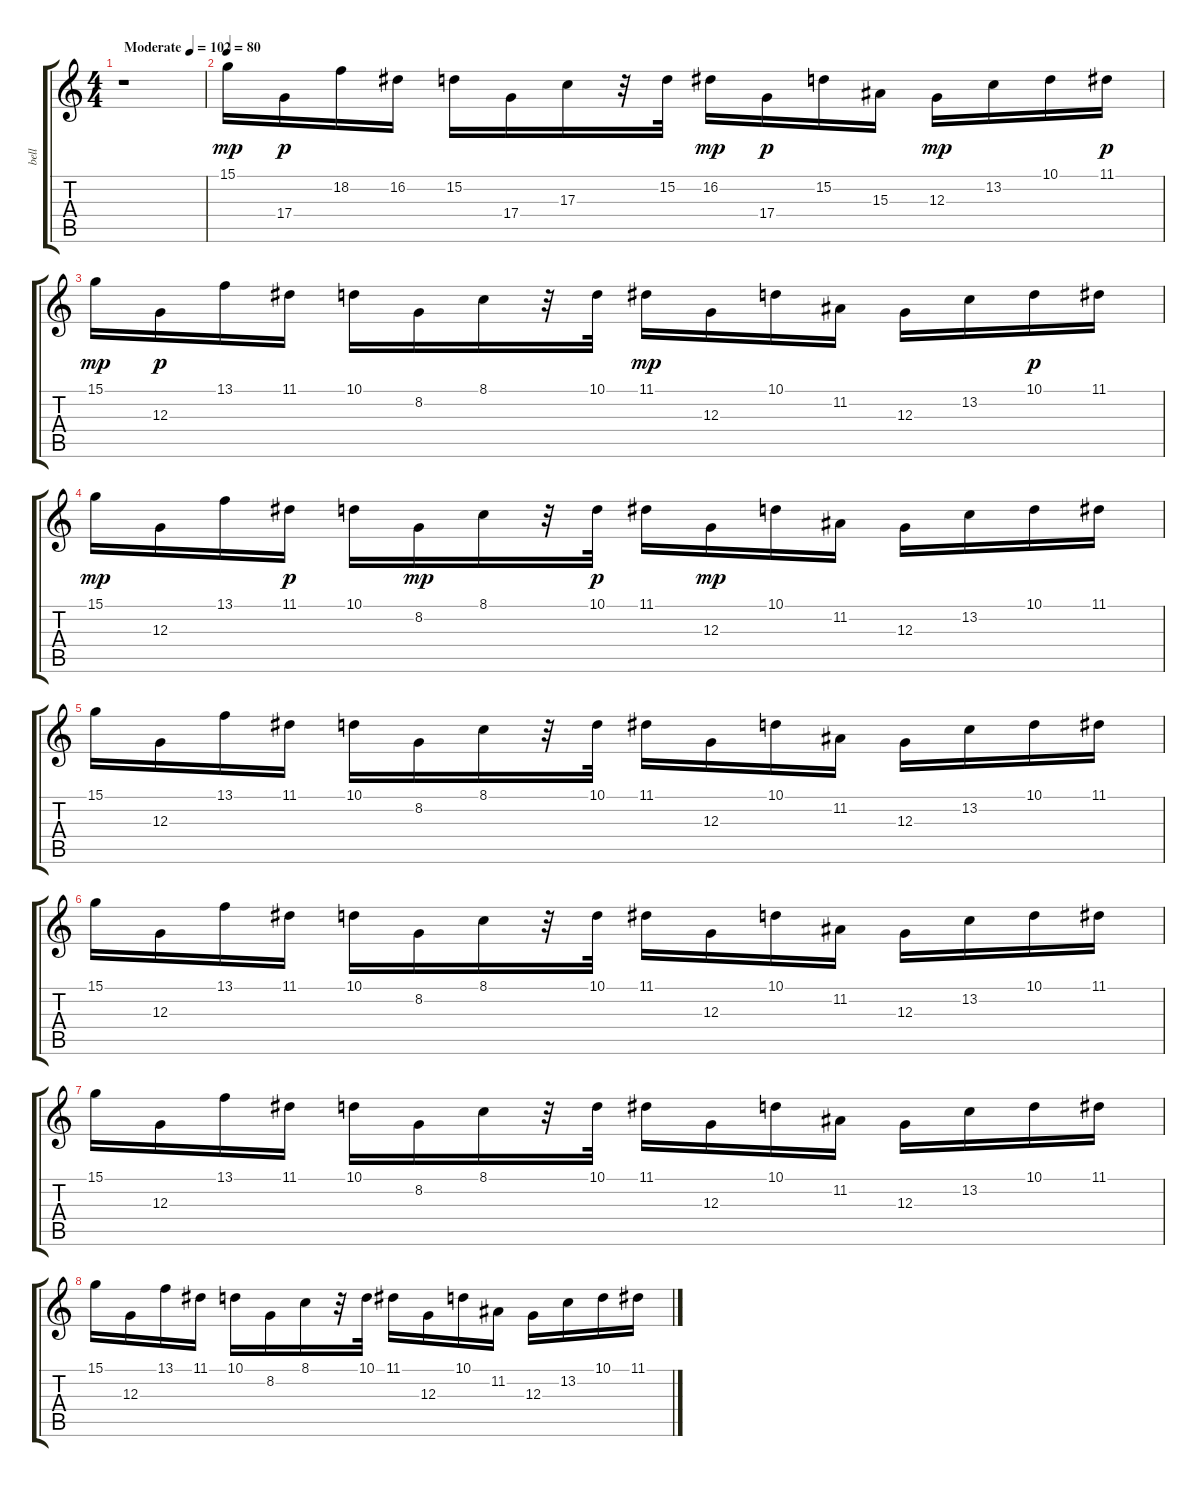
\track ("bell" "bell") {instrument pad1newage}
\staff {score tabs}
\tuning (E4 B3 G3 D3 A2 E2) {hide}
\ts (4 4)
\tempo (102 "Moderate")
\clef g2
\ks c
r.1{dy mp instrument pad1newage} |
\tempo 80
15.1.16 17.4.16{dy p} 18.2.16 16.2.16 15.2.16 17.4.16 17.3.16 r.32 15.2.32 16.2.16{dy mp} 17.4.16{dy p} 15.2.16 15.3.16 12.3.16{dy mp} 13.2.16 10.1.16 11.1.16{dy p} |
15.1.16{dy mp} 12.3.16{dy p} 13.1.16 11.1.16 10.1.16 8.2.16 8.1.16 r.32 10.1.32 11.1.16{dy mp} 12.3.16 10.1.16 11.2.16 12.3.16 13.2.16 10.1.16{dy p} 11.1.16 |
15.1.16{dy mp} 12.3.16 13.1.16 11.1.16{dy p} 10.1.16 8.2.16{dy mp} 8.1.16 r.32 10.1.32{dy p} 11.1.16 12.3.16{dy mp} 10.1.16 11.2.16 12.3.16 13.2.16 10.1.16 11.1.16 |
15.1.16 12.3.16 13.1.16 11.1.16 10.1.16 8.2.16 8.1.16 r.32 10.1.32 11.1.16 12.3.16 10.1.16 11.2.16 12.3.16 13.2.16 10.1.16{volume 13} 11.1.16 |
15.1.16 12.3.16 13.1.16 11.1.16 10.1.16{volume 13} 8.2.16 8.1.16 r.32 10.1.32{volume 12} 11.1.16 12.3.16 10.1.16 11.2.16 12.3.16{volume 12} 13.2.16 10.1.16 11.1.16{volume 12} |
15.1.16 12.3.16 13.1.16 11.1.16{volume 12} 10.1.16 8.2.16 8.1.16 r.32 10.1.32 11.1.16 12.3.16 10.1.16 11.2.16 12.3.16 13.2.16 10.1.16 11.1.16 |
15.1.16 12.3.16 13.1.16 11.1.16 10.1.16 8.2.16 8.1.16 r.32 10.1.32 11.1.16 12.3.16 10.1.16 11.2.16 12.3.16 13.2.16 10.1.16 11.1.16
